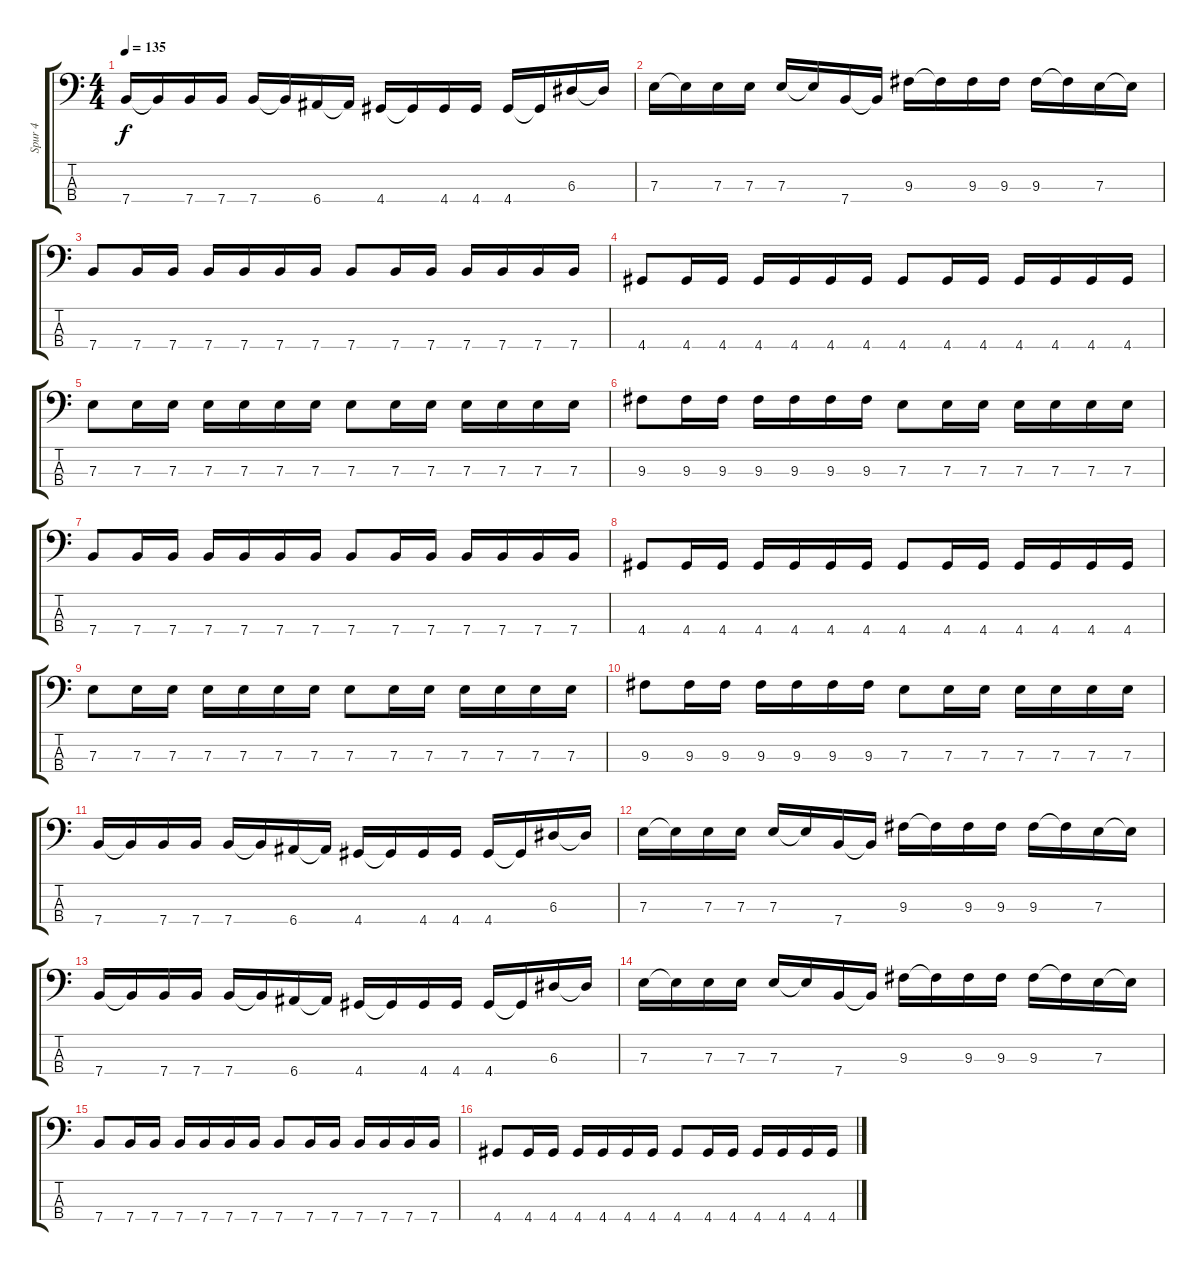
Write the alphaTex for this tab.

\track ("Spur 4" "Spur 4") {instrument electricbasspick}
\staff {score tabs}
\tuning (G2 D2 A1 E1) {hide}
\ts (4 4)
\tempo 135
\clef f4
\ks c
7.4.16{dy f} 7.4{t}.16 7.4.16 7.4.16 7.4.16 7.4{t}.16 6.4.16 6.4{t}.16 4.4.16 4.4{t}.16 4.4.16 4.4.16 4.4.16 4.4{t}.16 6.3.16 6.3{t}.16 |
7.3.16 7.3{t}.16 7.3.16 7.3.16 7.3.16 7.3{t}.16 7.4.16 7.4{t}.16 9.3.16 9.3{t}.16 9.3.16 9.3.16 9.3.16 9.3{t}.16 7.3.16 7.3{t}.16 |
7.4.8 7.4.16 7.4.16 7.4.16 7.4.16 7.4.16 7.4.16 7.4.8 7.4.16 7.4.16 7.4.16 7.4.16 7.4.16 7.4.16 |
4.4.8 4.4.16 4.4.16 4.4.16 4.4.16 4.4.16 4.4.16 4.4.8 4.4.16 4.4.16 4.4.16 4.4.16 4.4.16 4.4.16 |
7.3.8 7.3.16 7.3.16 7.3.16 7.3.16 7.3.16 7.3.16 7.3.8 7.3.16 7.3.16 7.3.16 7.3.16 7.3.16 7.3.16 |
9.3.8 9.3.16 9.3.16 9.3.16 9.3.16 9.3.16 9.3.16 7.3.8 7.3.16 7.3.16 7.3.16 7.3.16 7.3.16 7.3.16 |
7.4.8 7.4.16 7.4.16 7.4.16 7.4.16 7.4.16 7.4.16 7.4.8 7.4.16 7.4.16 7.4.16 7.4.16 7.4.16 7.4.16 |
4.4.8 4.4.16 4.4.16 4.4.16 4.4.16 4.4.16 4.4.16 4.4.8 4.4.16 4.4.16 4.4.16 4.4.16 4.4.16 4.4.16 |
7.3.8 7.3.16 7.3.16 7.3.16 7.3.16 7.3.16 7.3.16 7.3.8 7.3.16 7.3.16 7.3.16 7.3.16 7.3.16 7.3.16 |
9.3.8 9.3.16 9.3.16 9.3.16 9.3.16 9.3.16 9.3.16 7.3.8 7.3.16 7.3.16 7.3.16 7.3.16 7.3.16 7.3.16 |
7.4.16 7.4{t}.16 7.4.16 7.4.16 7.4.16 7.4{t}.16 6.4.16 6.4{t}.16 4.4.16 4.4{t}.16 4.4.16 4.4.16 4.4.16 4.4{t}.16 6.3.16 6.3{t}.16 |
7.3.16 7.3{t}.16 7.3.16 7.3.16 7.3.16 7.3{t}.16 7.4.16 7.4{t}.16 9.3.16 9.3{t}.16 9.3.16 9.3.16 9.3.16 9.3{t}.16 7.3.16 7.3{t}.16 |
7.4.16 7.4{t}.16 7.4.16 7.4.16 7.4.16 7.4{t}.16 6.4.16 6.4{t}.16 4.4.16 4.4{t}.16 4.4.16 4.4.16 4.4.16 4.4{t}.16 6.3.16 6.3{t}.16 |
7.3.16 7.3{t}.16 7.3.16 7.3.16 7.3.16 7.3{t}.16 7.4.16 7.4{t}.16 9.3.16 9.3{t}.16 9.3.16 9.3.16 9.3.16 9.3{t}.16 7.3.16 7.3{t}.16 |
7.4.8 7.4.16 7.4.16 7.4.16 7.4.16 7.4.16 7.4.16 7.4.8 7.4.16 7.4.16 7.4.16 7.4.16 7.4.16 7.4.16 |
4.4.8 4.4.16 4.4.16 4.4.16 4.4.16 4.4.16 4.4.16 4.4.8 4.4.16 4.4.16 4.4.16 4.4.16 4.4.16 4.4.16
